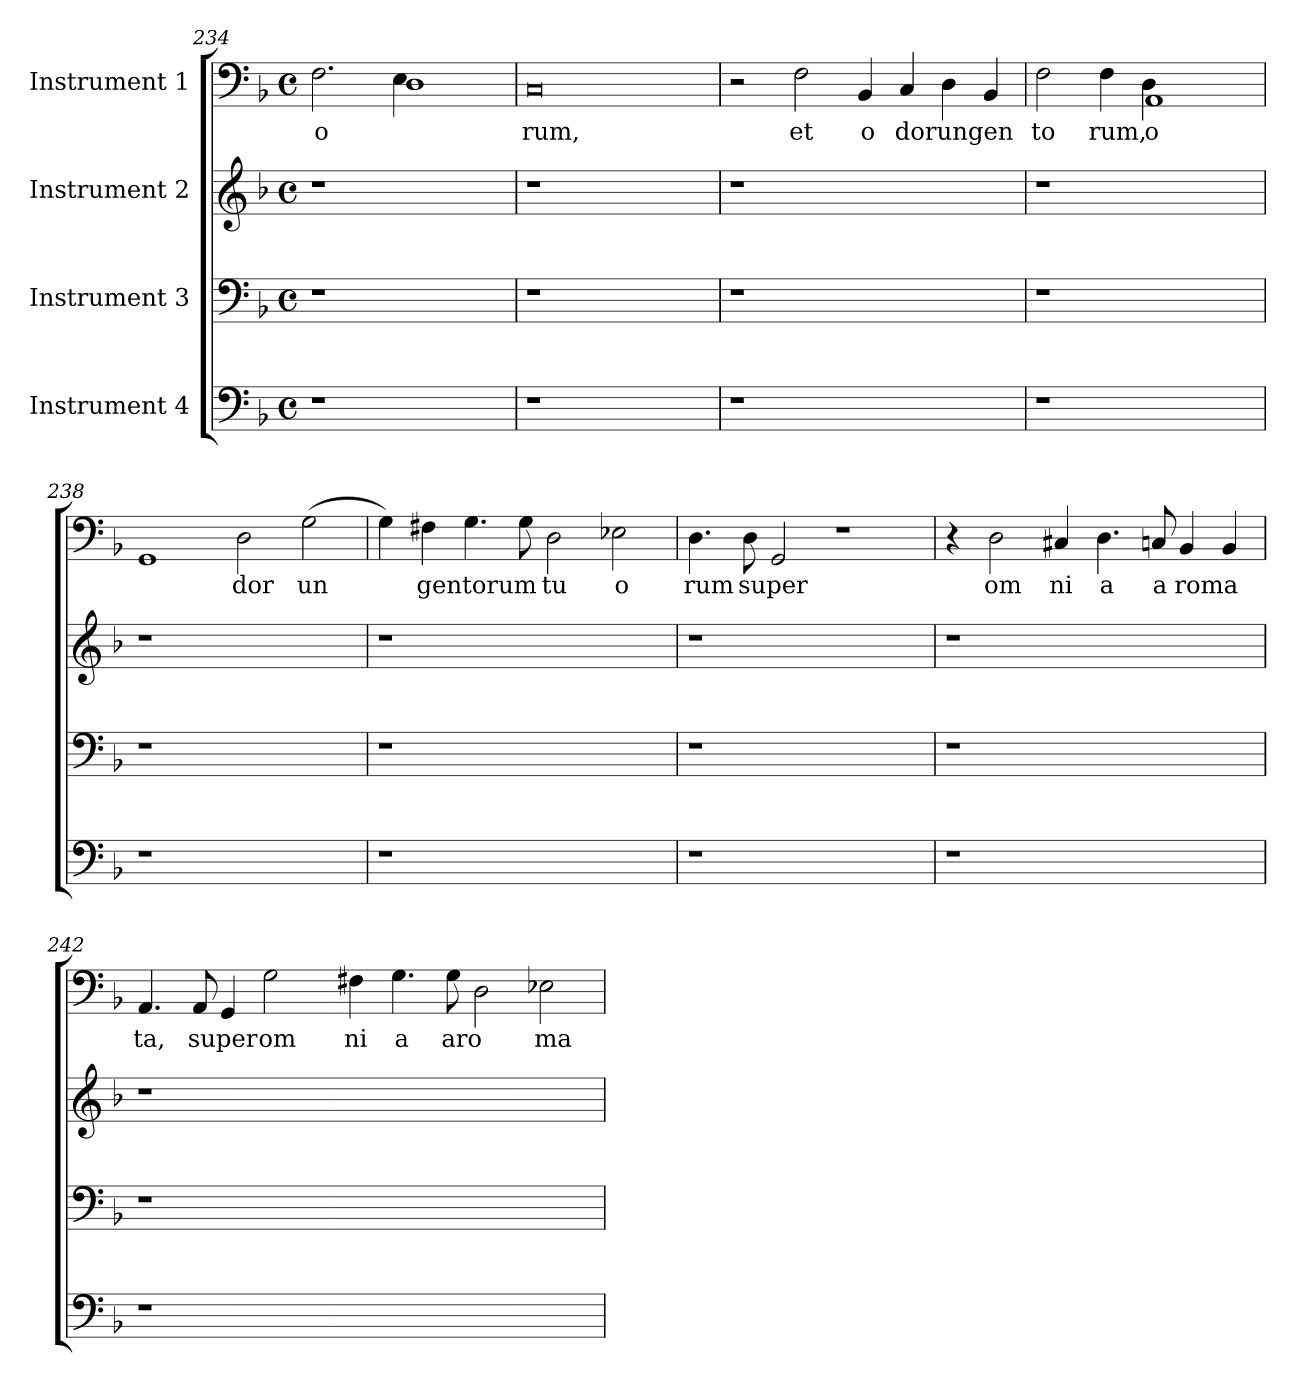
**kern	**kern	**kern	**kern	**text
*part4	*part3	*part2	*part1	*part1
*staff4	*staff3	*staff2	*staff1	*staff1
*I"Instrument 4	*I"Instrument 3	*I"Instrument 2	*I"Instrument 1	*
*clefF4	*clefF4	*clefG2	*clefF4	*
*k[b-]	*k[b-]	*k[b-]	*k[b-]	*
*F:	*F:	*F:	*F:	*
*M4/4	*M4/4	*M4/4	*M4/4	*
*met(c)	*met(c)	*met(c)	*met(c)	*
=234	=234	=234	=234	=234
!	!	!	!	!LO:LY:b:cj
*	*	*	*^	*
1r	1r	1r	2.F\	2.ryy	o
.	.	.	4E\	1D	.
2.ryy	2.ryy	2.ryy	2.ryy	.	.
*	*	*	*v	*v	*
=235	=235	=235	=235	=235
!	!	!	!	!LO:LY:b:cj
1r	1r	1r	0C	rum,
1ryy	1ryy	1ryy	.	.
=236	=236	=236	=236	=236
1r	1r	1r	2r	.
!	!	!	!	!LO:LY:b:cj
.	.	.	2F\	et
!	!	!	!	!LO:LY:b:cj
1ryy	1ryy	1ryy	4BB-/	o
!	!	!	!	!LO:LY:b:cj
.	.	.	4C/	dor
!	!	!	!	!LO:LY:b
.	.	.	4D\	ungen
.	.	.	4BB-/	.
!!LO:LB:g=z
=237	=237	=237	=237	=237
!	!	!	!	!LO:LY:b:cj
*	*	*	*^	*
1r	1r	1r	2F\	2.ryy	to
!	!	!	!	!	!LO:LY:b:cj
.	.	.	4F\	.	rum,
!	!	!	!	!	!LO:LY:b:cj
!	!	!	!	!	!LO:LY:b:rj
.	.	.	4D\	1AA	o
2.ryy	2.ryy	2.ryy	2.ryy	.	.
*	*	*	*v	*v	*
=238	=238	=238	=238	=238
1r	1r	1r	1GG	.
!	!	!	!	!LO:LY:b:cj
1ryy	1ryy	1ryy	2D\	dor
!	!	!	!	!LO:LY:b
.	.	.	(>2G\	un
=239	=239	=239	=239	=239
1r	1r	1r	4G\)	.
!	!	!	!	!LO:LY:b
.	.	.	4F#X\	gentorum
.	.	.	4.G\	.
.	.	.	8G\	.
!	!	!	!	!LO:LY:b:cj
1ryy	1ryy	1ryy	2D\	tu
!	!	!	!	!LO:LY:b:cj
.	.	.	2E-X\	o
=240	=240	=240	=240	=240
!	!	!	!	!LO:LY:b:cj
1r	1r	1r	4.D\	rum
!	!	!	!	!LO:LY:b
.	.	.	8D\	super
.	.	.	2GG/	.
1ryy	1ryy	1ryy	1r	.
=241	=241	=241	=241	=241
1r	1r	1r	4r	.
!	!	!	!	!LO:LY:b:cj
.	.	.	2D\	om
!	!	!	!	!LO:LY:b:cj
.	.	.	4C#X/	ni
!	!	!	!	!LO:LY:b:cj
1ryy	1ryy	1ryy	4.D\	a
!	!	!	!	!LO:LY:b:cj
.	.	.	8Cn/	a
!	!	!	!	!LO:LY:b
.	.	.	4BB-/	roma
.	.	.	4BB-/	.
!!LO:LB:g=z
=242	=242	=242	=242	=242
!	!	!	!	!LO:LY:b:cj
1r	1r	1r	4.AA/	ta,
!	!	!	!	!LO:LY:b
.	.	.	8AA/	super
.	.	.	4GG/	.
!	!	!	!	!LO:LY:b:cj
.	.	.	2G\	om
0ryy	0ryy	0ryy	.	.
!	!	!	!	!LO:LY:b:cj
.	.	.	4F#X\	ni
!	!	!	!	!LO:LY:b:cj
.	.	.	4.G\	a
!	!	!	!	!LO:LY:b
.	.	.	8G\	aro
.	.	.	2D\	.
!	!	!	!	!LO:LY:b:cj
.	.	.	2E-X\	ma
=	=	=	=	=
*-	*-	*-	*-	*-
